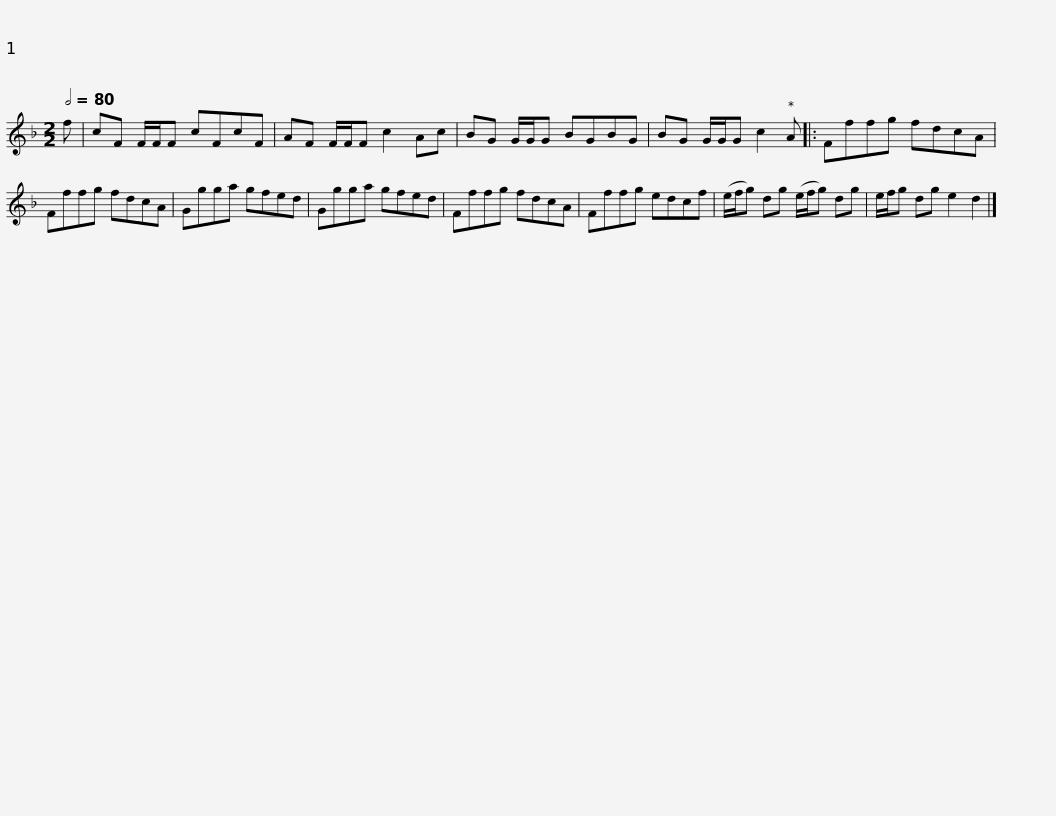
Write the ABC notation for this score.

X:1
L:1/8
Q:1/2=80
M:2/2
I:linebreak $
K:Dmin
V:1 treble
V:1
 f | cF F/F/F cFcF | AF F/F/F c2 Ac | BG G/G/G BGBG | BG G/G/G c2 A |: %5
 Fffg fdcA |$ Fffg fdcA | Ggga gfed | Ggga gfed | Fffg fdcA | %10
 Fffg edcf |$ (e/f/g) dg (e/f/g) dg | e/f/g dg e2 d2 |] %13
